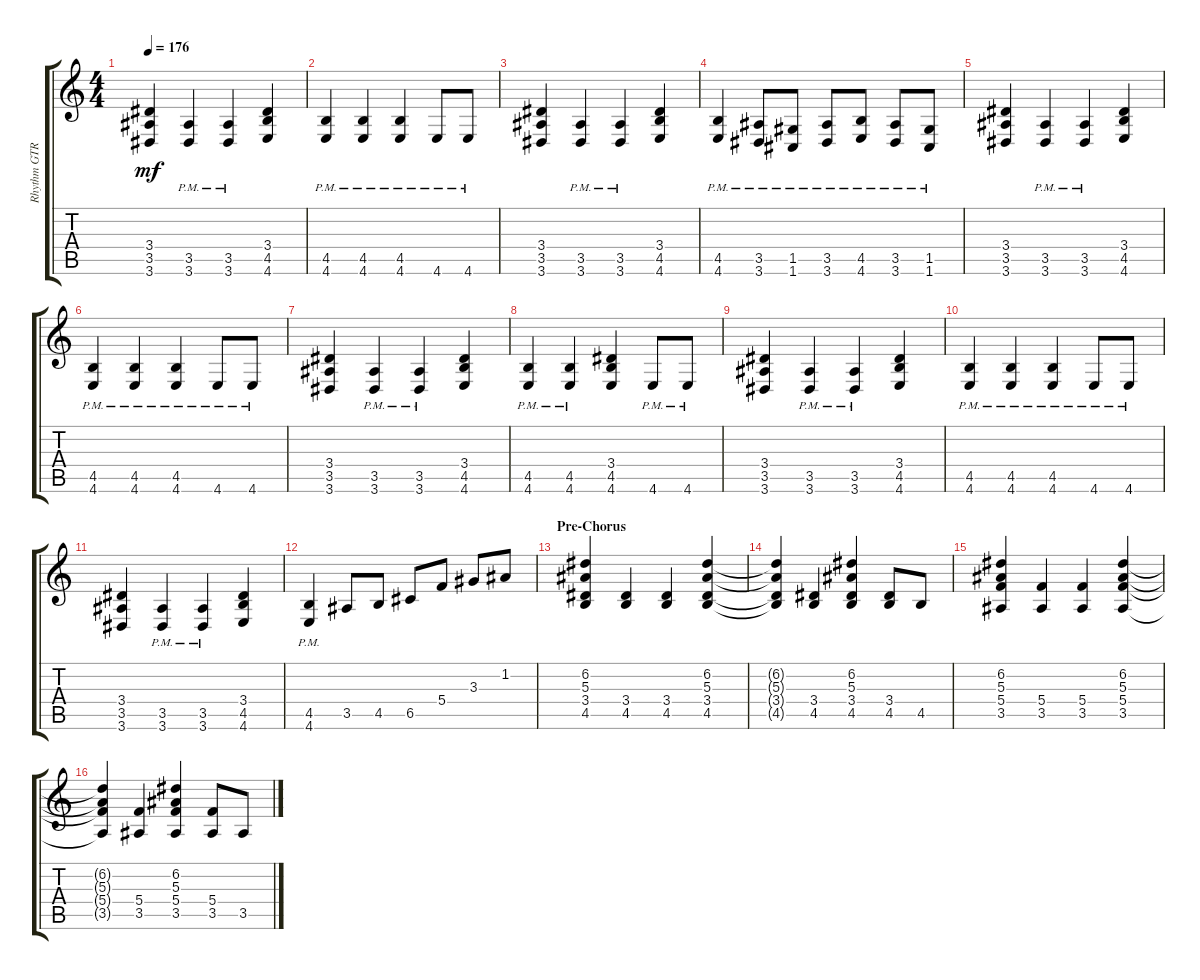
\track ("Rhythm GTR 2" "Rhythm GTR") {instrument distortionguitar}
\staff {score tabs}
\tuning (D4 A3 F3 C3 G2 C2) {hide}
\ts (4 4)
\tempo 176
\clef g2
\ks aminor
(3.4 3.5 3.6).4{dy mf} (3.5{pm} 3.6{pm}).4 (3.5{pm} 3.6{pm}).4 (3.4 4.5 4.6).4 |
(4.5{pm} 4.6{pm}).4 (4.5{pm} 4.6{pm}).4 (4.5{pm} 4.6{pm}).4 4.6{pm}.8 4.6{pm}.8 |
(3.4 3.5 3.6).4 (3.5{pm} 3.6{pm}).4 (3.5{pm} 3.6{pm}).4 (3.4 4.5 4.6).4 |
(4.5{pm} 4.6{pm}).4 (3.5{pm} 3.6{pm}).8 (1.5{pm} 1.6{pm}).8 (3.5{pm} 3.6{pm}).8 (4.5{pm} 4.6{pm}).8 (3.5{pm} 3.6{pm}).8 (1.5{pm} 1.6{pm}).8 |
(3.4 3.5 3.6).4 (3.5{pm} 3.6{pm}).4 (3.5{pm} 3.6{pm}).4 (3.4 4.5 4.6).4 |
(4.5{pm} 4.6{pm}).4 (4.5{pm} 4.6{pm}).4 (4.5{pm} 4.6{pm}).4 4.6{pm}.8 4.6{pm}.8 |
(3.4 3.5 3.6).4 (3.5{pm} 3.6{pm}).4 (3.5{pm} 3.6{pm}).4 (3.4 4.5 4.6).4 |
(4.5{pm} 4.6{pm}).4 (4.5{pm} 4.6{pm}).4 (3.4 4.5 4.6).4 4.6{pm}.8 4.6{pm}.8 |
(3.4 3.5 3.6).4 (3.5{pm} 3.6{pm}).4 (3.5{pm} 3.6{pm}).4 (3.4 4.5 4.6).4 |
(4.5{pm} 4.6{pm}).4 (4.5{pm} 4.6{pm}).4 (4.5{pm} 4.6{pm}).4 4.6{pm}.8 4.6{pm}.8 |
(3.4 3.5 3.6).4 (3.5{pm} 3.6{pm}).4 (3.5{pm} 3.6{pm}).4 (3.4 4.5 4.6).4 |
(4.5{pm} 4.6{pm}).4 3.5.8 4.5.8 6.5.8 5.4.8 3.3.8 1.2.8 |
\section ("" "Pre-Chorus")
(6.2 5.3 3.4 4.5).4 (3.4 4.5).4 (3.4 4.5).4 (6.2 5.3 3.4 4.5).4 |
(6.2{t} 5.3{t} 3.4{t} 4.5{t}).4 (3.4 4.5).4 (6.2 5.3 3.4 4.5).4 (3.4 4.5).8 4.5.8 |
(6.2 5.3 5.4 3.5).4 (5.4 3.5).4 (5.4 3.5).4 (6.2 5.3 5.4 3.5).4 |
(6.2{t} 5.3{t} 5.4{t} 3.5{t}).4 (5.4 3.5).4 (6.2 5.3 5.4 3.5).4 (5.4 3.5).8 3.5.8
